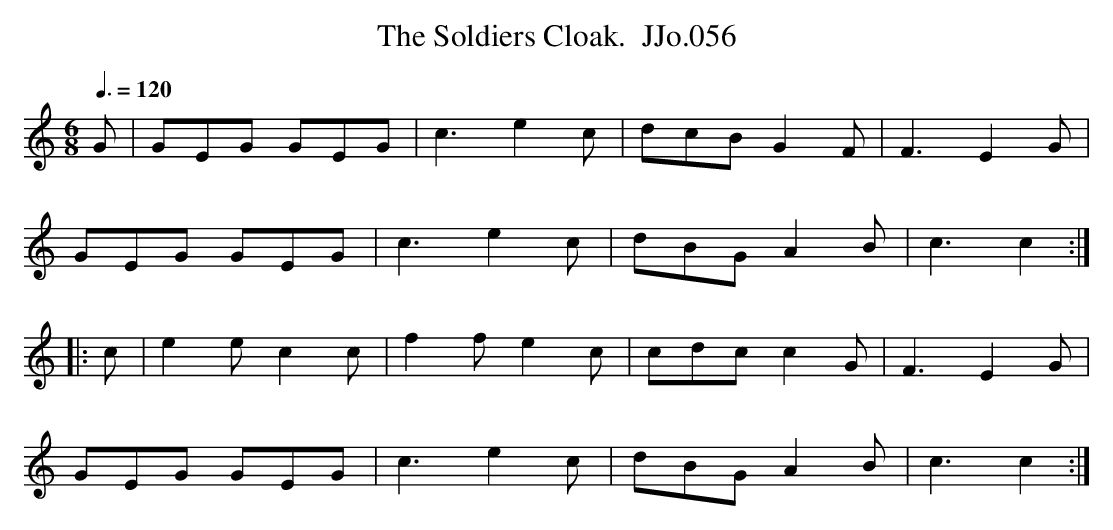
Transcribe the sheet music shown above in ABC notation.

X:1
T:Soldiers Cloak.  JJo.056, The
M:6/8
L:1/8
Q:3/8=120
K:C
G|GEG GEG|c3e2c|dcB G2F|F3E2G|
GEG GEG|c3e2c|dBG A2B|c3c2:|
|:c|e2ec2c|f2fe2c|cdcc2G|F3E2G|
GEG GEG|c3e2c|dBG A2B|c3c2:|
